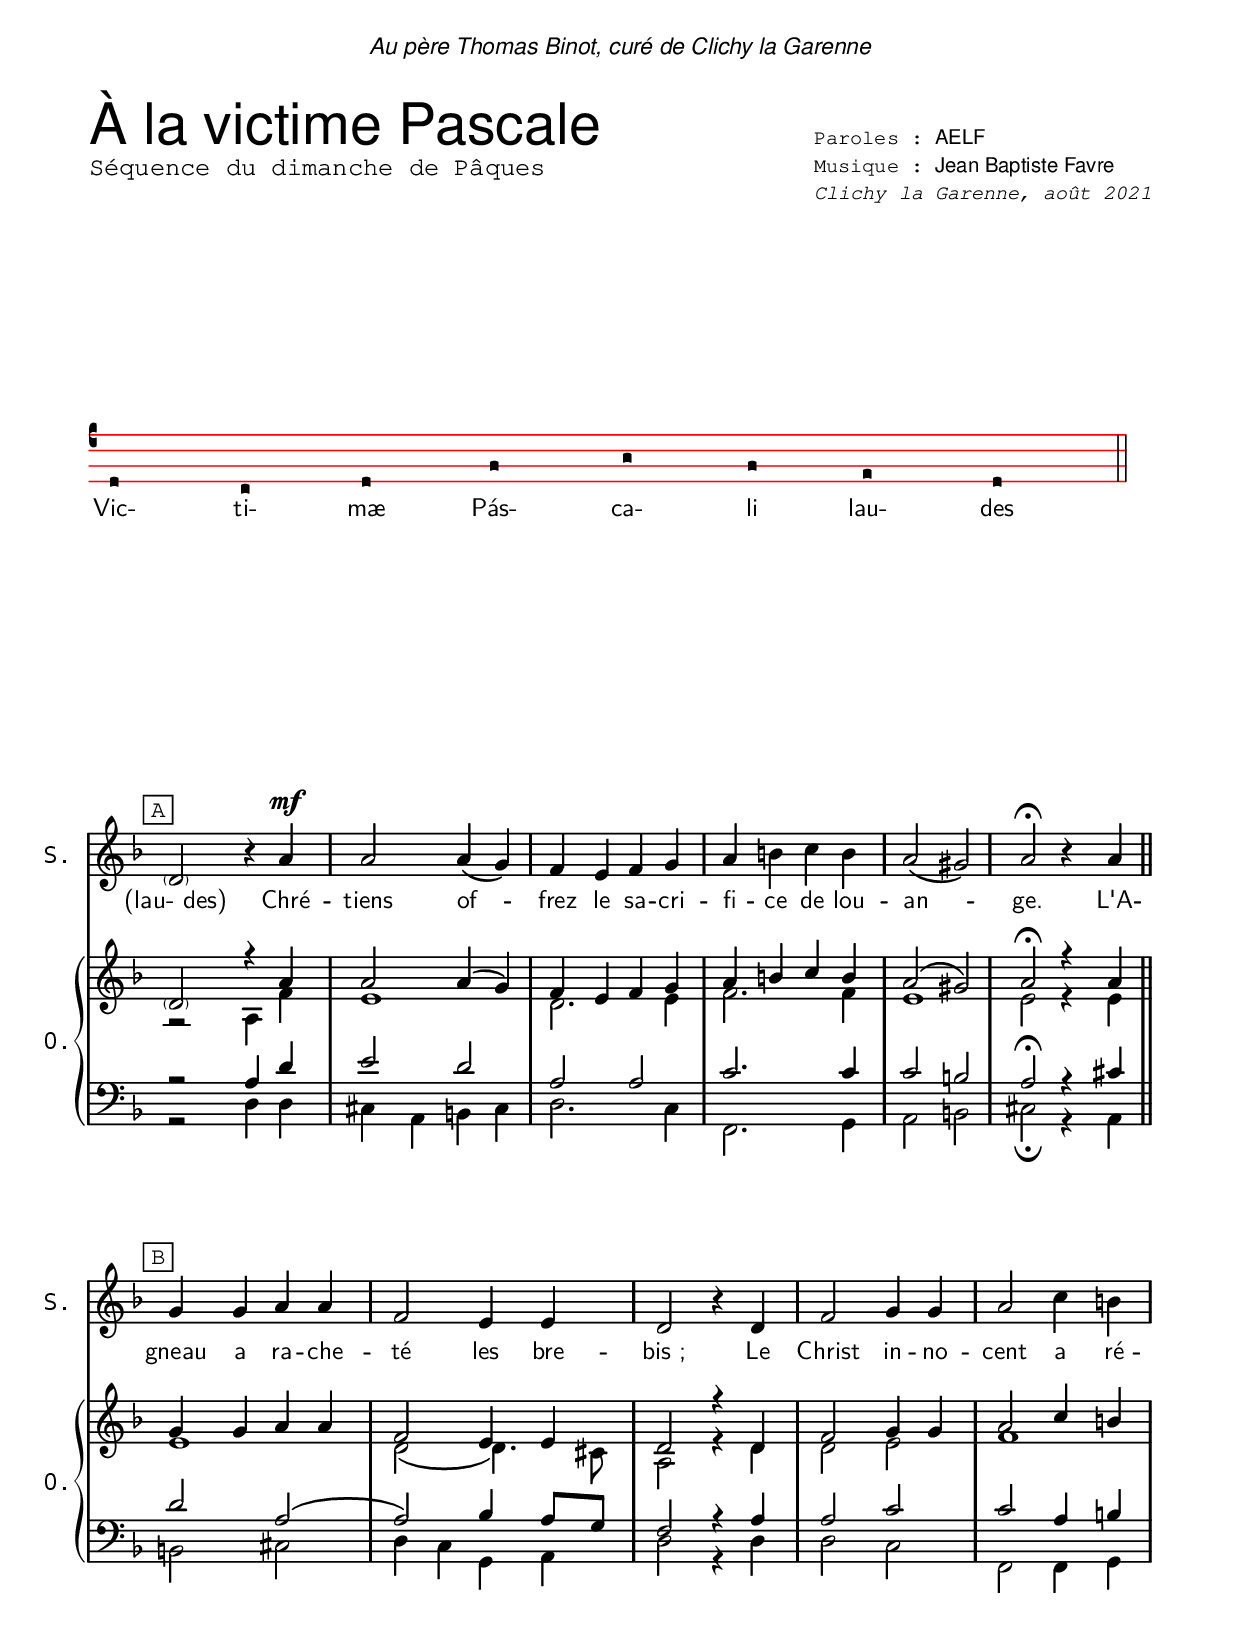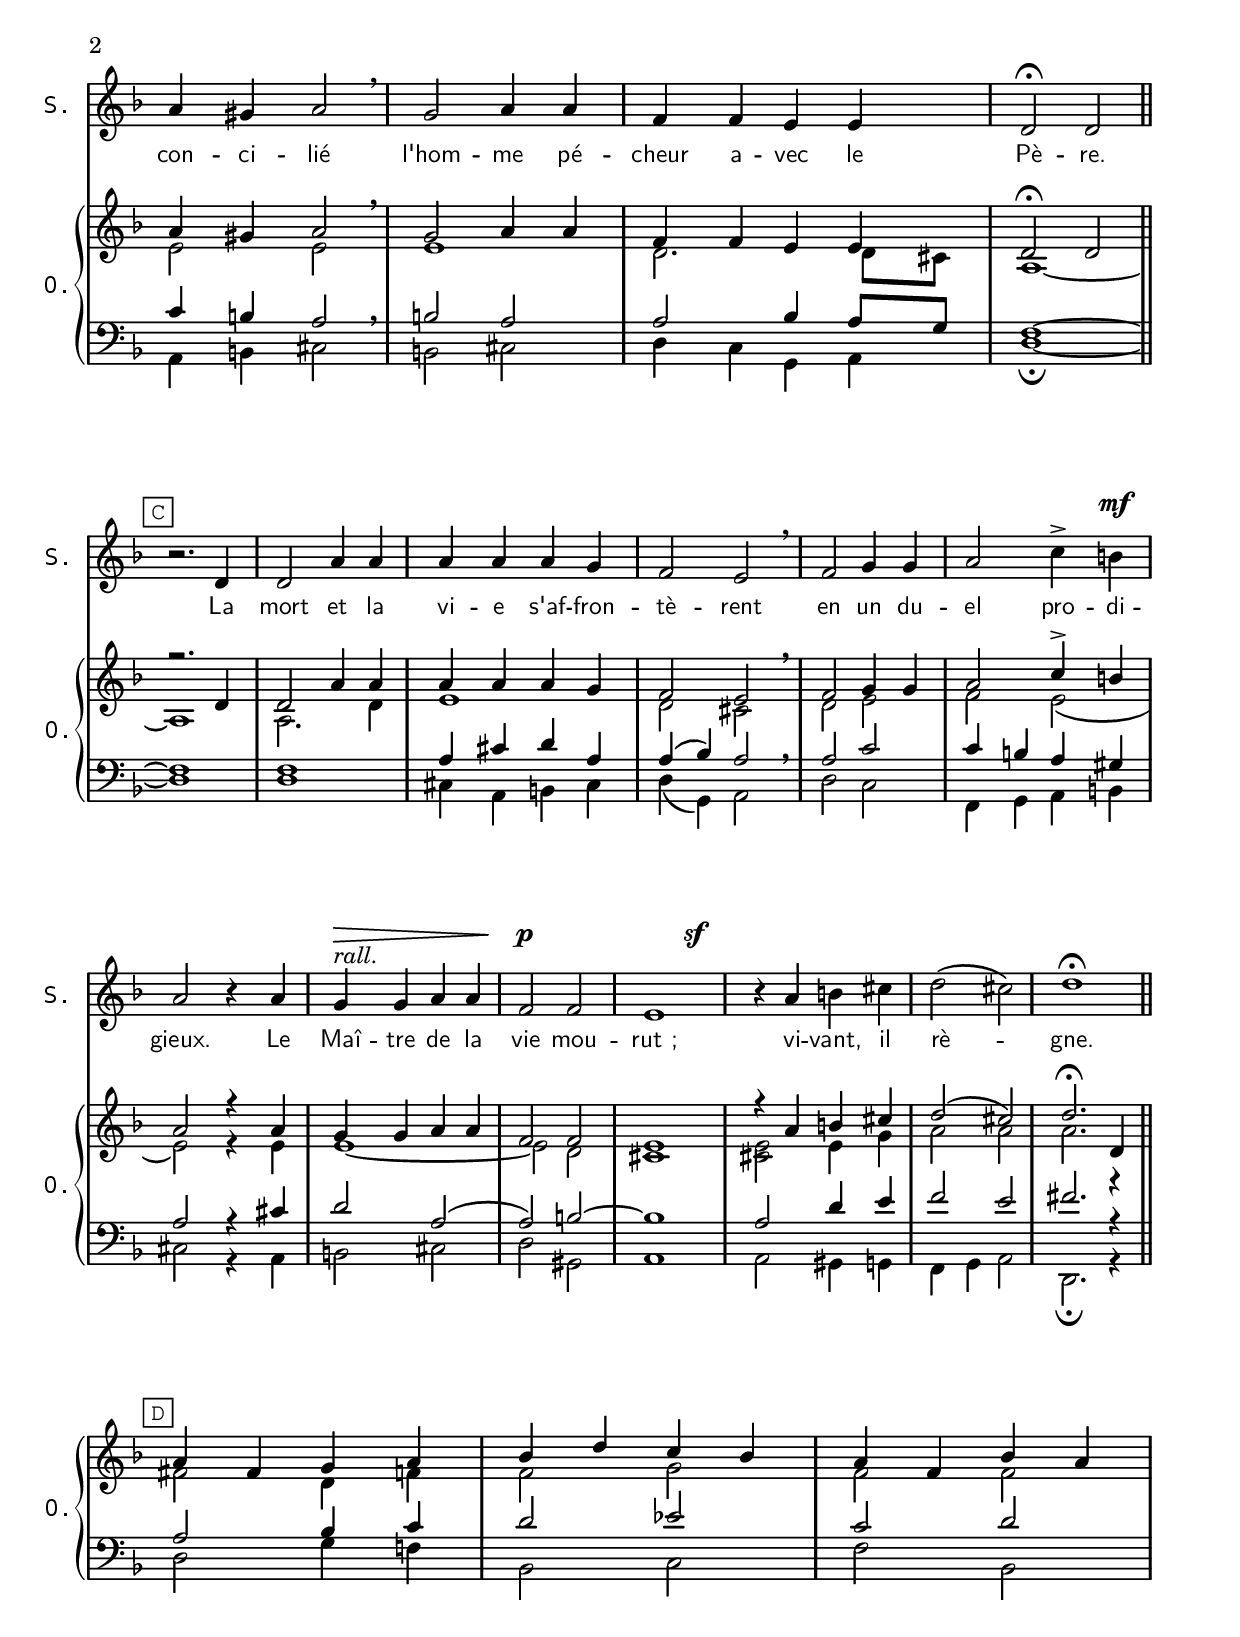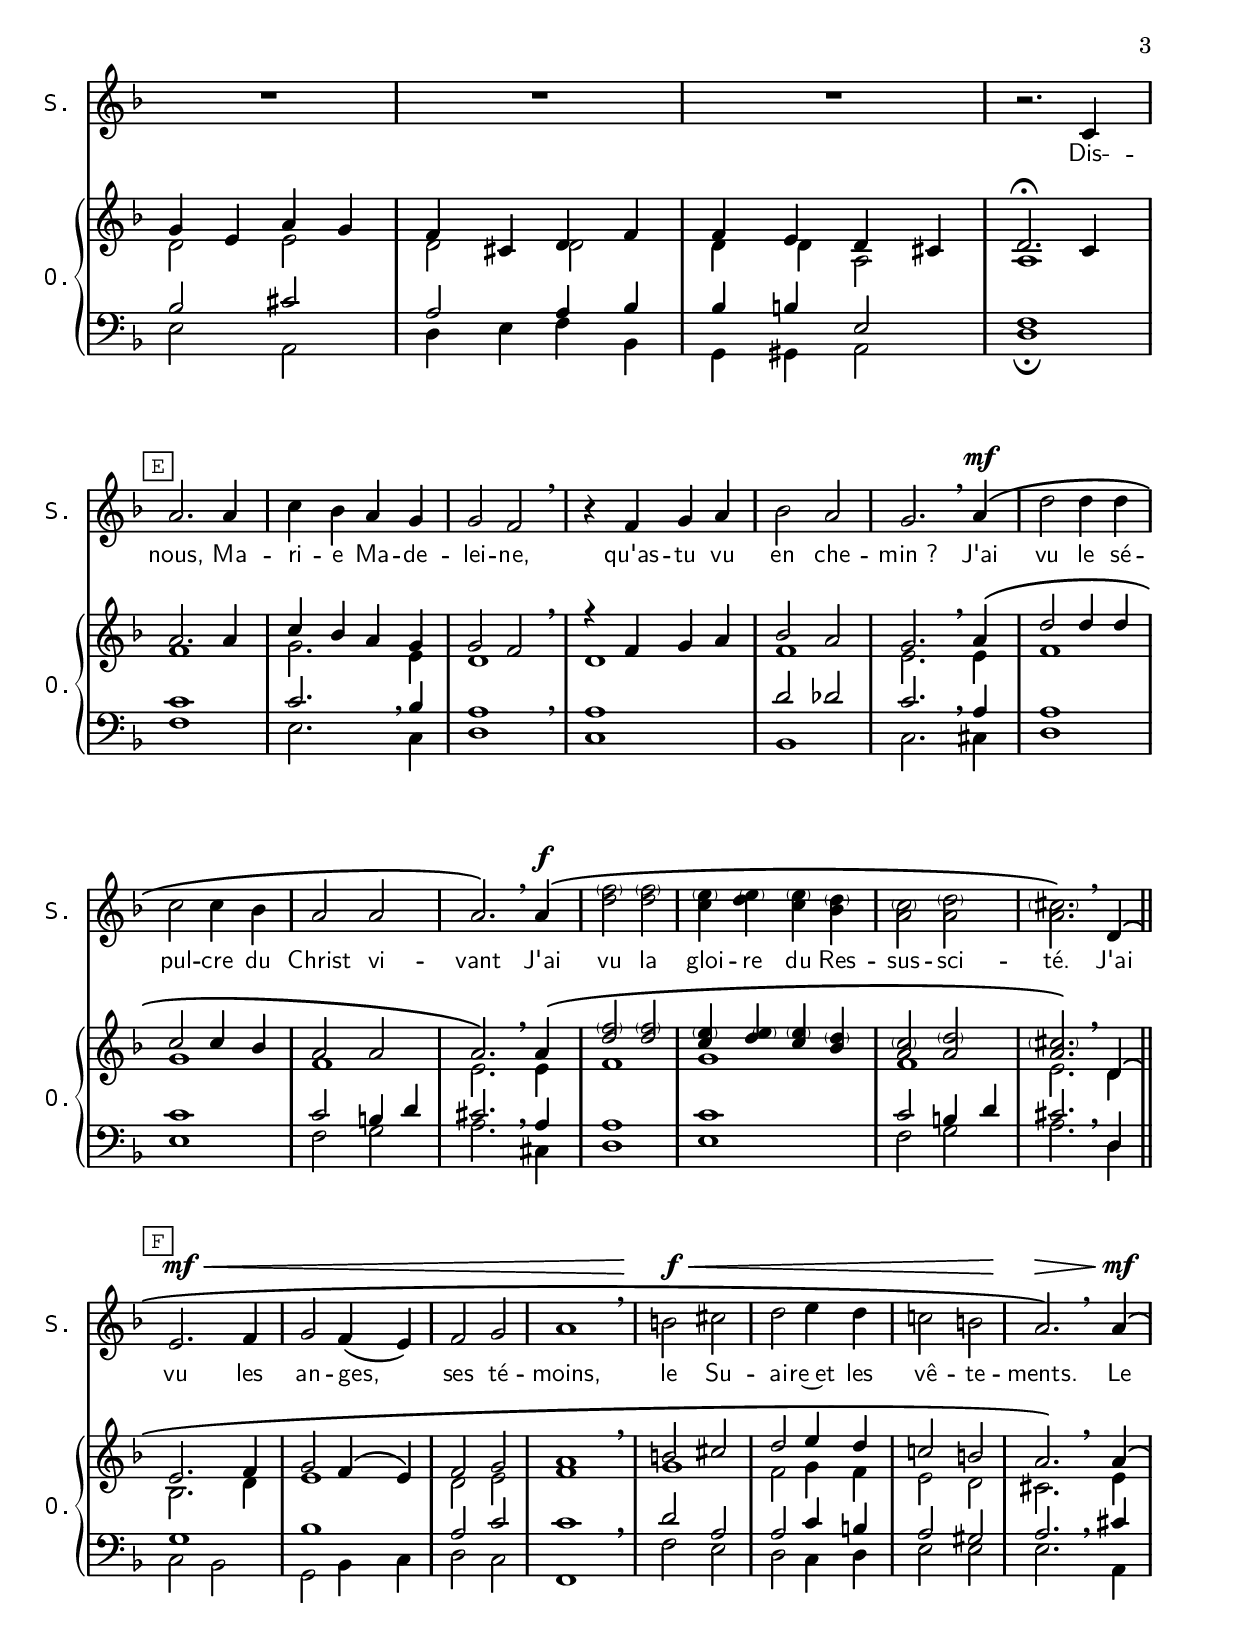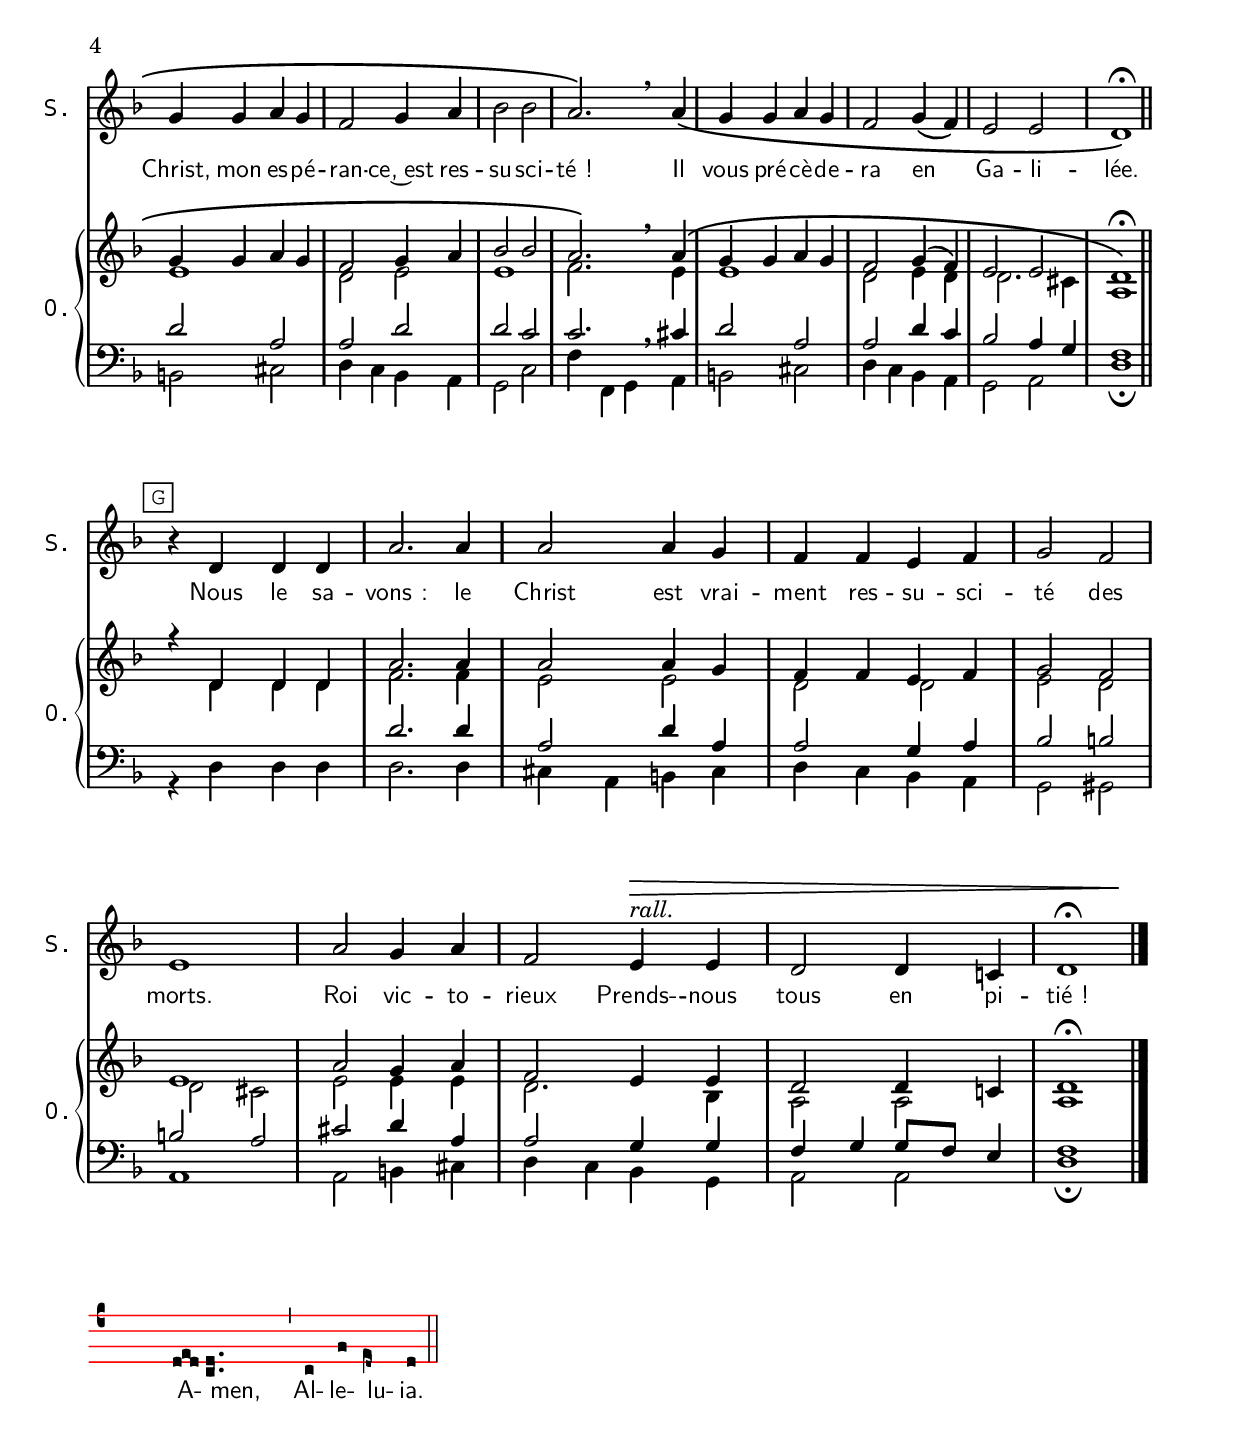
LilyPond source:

\version "2.22.0"
\language "english"
\include "gregorian.ly"
\include "../libs/commonFunctions.ily"

headers = \header {
  title = "À la victime Pascale"
  subtitle = "Séquence du dimanche de Pâques"
  composer = "Jean Baptiste Favre"
  poet = "AELF"
  subsubtitle = "Clichy la Garenne, août 2021"
  dedication = "Au père Thomas Binot, curé de Clichy la Garenne"
  }

cantusSolistMusic = {
  \set Score.tempoHideNote = ##t
  \tempo 2=55
  \clef "vaticana-do3"
  d c d f g f e d \finalis
  }
cantusMidiMusic = {
  \set Score.tempoHideNote = ##t
  \tempo 2=55
  \clef treble
  \key f \major \time 2/2
  \relative c'{r4 d c d f g f e }
  }
amenSolistMusic = {
  \set Score.tempoHideNote = ##t
  \tempo 2=55
  \clef "vaticana-do3"
  \[ d\melisma e d\melismaEnd \] \[ \augmentum c\melisma \pes \augmentum d\melismaEnd \] \divisioMinima c f \[ e\melisma \flexa \deminutum d\melismaEnd \] d \finalis
  }
amenMidiMusic = {
  \set Score.tempoHideNote = ##t
  \tempo 2=55
  \clef treble
  \key f \major \time 2/2
  \relative c'{r4 d4 e d c2 d c4 f e d d1\fermata}
  }

%%%%%%%%%%%%%%%%%%%%%%%%%%
%%%%%     Répons     %%%%%
%%%%%%%%%%%%%%%%%%%%%%%%%%
solisteDynamics = {
  \set Score.tempoHideNote = ##t
  \tempo 2=55
  \key f \major \time 2/2
  s1*2 \break
  \markCustom "A"
  s2. s4\mf s1*5  \bar "||" \break % Chrétiens offrez…
  \markCustom "B"
  s1*6
  s4 s2. s1*2  \bar "||" \break % L'Agneau…
  \markCustom "C"
  s1*5 s2. s4\mf s1 s4-\markup{\italic rall.}\> s2. s2\!\p s2 s4 s4\sf s2 s1*3 \bar "||" \break % La mort et la vie…
  \markCustom "D"
             s1*3 \break s1*4 \break
  \markCustom "E"
  s1*5 s2. s4\mf s1*3 s2. s4\f s1*4 \bar "||" \break % Dis-nous Marie Madeleine…
  \markCustom "F"
  s4\mf\< s2. s1*3 s4\!\f\< s2. s1*2 s4\!\> s2\! s4\mf \break s1*8 \bar "||" \break % J'ai vu les anges
  \markCustom "G"
  s1*7 s2 s2-\markup{\italic rall.}\> s1 s2. s4\! \bar "|." \break % Nous le savons
  }

sopranosMusicA = \relative c'' {
  R1 R1 \parenthesize d,2 r4 a'4 a2 a4 (g) f4 e f g a b c b a2 (gs) a2\fermata r4 % Chrétiens offrez…
}
sopranosMusicB = \relative c'' {
  a4 g g a a f2 e4 e d2 r4 % L'Agneau…
  d4 f2 g4 g a2 c4 b a4 gs a2 \breathe
  g2 %{ apaisé %} a4 a f f e e d2\fermata d2
}
sopranosMusicC = \relative c' {
  r2. d4 d2 a'4 a a4 a a4 g f2 e2 \breathe % La mort et la vie…
  f2 g4 g a2 c4-> b a2 r4
  a4 g g a a f2 f e1
  r4 %{ éclatant %} a4 b cs d2 (cs) %d1\fermata
}
sopranosMusicD = \relative c'{
  d'2.\fermata d,4 a' fs g a bf d c bf a f bf a g e a g f cs d f f e d cs d2.\fermata
}
sopranosMusicE = \relative c' {
  %{ un peu plus allant %} c4 a'2. a4 c bf a g g2 f2 \breathe % Dis-nous Marie Madeleine…
  r4 f4 g a bf2 a g2. \breathe
  %{ Si possible, voix de femme %} a4\( d2 d4 d c2 c4 bf a2 a a2.\) \breathe
  a4\( %{ Si possible, on prendra les notes supérieures entre parenthèse %} <d \parenthesize f>2 <d \parenthesize f> <c \parenthesize e>4 <d \parenthesize e> <c \parenthesize e> <bf \parenthesize d> <a \parenthesize c>2 <a \parenthesize d> <a \parenthesize cs>2.\) \breathe
}
sopranosMusicF = \relative c' {
  d4\( e2. f4 g2 f4 (e) f2 g a1 \breathe % J'ai vu les Anges
  b2 cs d e4 d c!2 b a2.\) \breathe
  %{ intérieur et tendre %} a4\( g g a4 g f2 g4 a bf2 bf a2.\) \breathe
  a4\( g g a g f2 g4 (f) e2 e d1\)\fermata
}
sopranosMusicG = \relative c' {
  %{ sûr et confiant %} r4 d d4 d a'2. a4 a2 a4 g4 f f e f g2 f e1 % Nous le savons
  a2 g4 a f2
  %{ implorant %} e4 e d2 d4 c! d1\fermata
  }

altosMusicA = \relative c' {
  R1 R1 r2 a4 f'4 e1 d2. e4 f2. f4 e1 e2 r4 % Chrétiens offrez…
}
altosMusicB = \relative c' {
  e4 e1 d2 (d4.) cs8 a2 r4 % L'Agneau…
  d4 d2 e2 f1 e2 e2 \breathe
  e1 d2. d8 cs a1~
}
altosMusicC = \relative c' {
  a1 a2. d4 e1 d2 cs2 \breathe % La mort et la vie…
  d2 e f e2 (e) r4
  e4 e1~e2 d cs1
  <cs e>2  e4 g a2 a2 %a1
}
altosMusicD = \relative c'{
  a'2. r4 fs2 d4 f f2 g f f d e d d d4 d a2 a1
}
altosMusicE = \relative c' {
  f1 g2. e4 d1 \breathe % Dis-nous Marie Madeleine…
  d1 f1 e2. \breathe
  e4 f1 g1 f1 e2. \breathe
  e4 f1 g1 f1 e2. \breathe
}
altosMusicF = \relative c' {
  d4 bf2. d4 e1 d2 e f1 \breathe % J'ai vu les anges
  g1 f2 g4 f e2 d cs2. \breathe
  e4 e1 d2 e2 e1 f2. \breathe
  e4 e1 d2 e4 d d2. cs4 a1
}
altosMusicG = \relative c' {
  s4 d4 d d f2. f4 e2 e d d e d d cs2 % Nous le savons
  e2 e4 e d2. bf4 a2 a a1
  }

tenorsMusicA =  \relative c' {
  R1 R1 r2 a4 d4 e2 d2 a2 a2 c2. c4 c2 b a2 \fermata r4 % Chrétiens offrez…
}
tenorsMusicB =  \relative c' {
  cs4 d2 a2 (a2) bf4 a8 g f2 r4 % L'Agneau…
  a4 a2 c2 c2 a4 b c4 b a2 \breathe
  b2 a a2 bf4 a8 g f1~
}
tenorsMusicC =  \relative c {
  f1 f1 a4 cs d a a4 (bf) a2 \breathe % La mort et la vie…
  a2 c c4 b a gs a2 r4 cs d2 a (a2) b~b1
  a2 d4 e f2 e %f1
}
tenorsMusicD = \relative c'{
  fs2. r4 a,2 bf4 c d2 ef c d bf cs a a4 bf bf b e,2 f1
}
tenorsMusicE =  \relative c {
  c'1 c2. \breathe  % Dis-nous Marie Madeleine…
  bf4 a1 a d2 df c2. \breathe
  a4 a1 c c2 b4 d cs2. \breathe
  a4 a1 c c2 b4 d cs2. \breathe
}
tenorsMusicF =  \relative c' {
  d,4 g1 bf a2 c c1 \breathe % J'ai vu les anges
  d2 a a c4 b a2 gs a2. \breathe
  cs4 d2 a2 a2 d2 d2 c2 c2. \breathe
  cs4  d2 a a d4 c bf2 a4 g f1
}
tenorsMusicG =  \relative c' {
  s1 d2. d4 a2 d4 a a2 g4 a bf2 b b a2 % Nous le savons
  cs2 d4 a a2 g4 g f g g8 f e4 f1
  }

bassesMusicA =  \relative c {
  R1 R1 r2 d4 d4 cs a b cs d2. c4 f,2. g4 a2 b cs2 \fermata r4 % Chrétiens offrez…
}
bassesMusicB =  \relative c {
  a4 b2 cs2 d4 c g a d2 r4 % L'Agneau…
  d4 d2 c f, f4 g a4 b cs2 \breathe
  b2 cs d4 c g a d1~\fermata
}
bassesMusicC =  \relative c {
  d1 d1 cs4 a b cs d4 (g,) a2 \breathe % La mort et la vie…
  d2 c f,4 g a b cs2 r4
  a4 b2 cs d2 gs, a1
  %a2 b4 cs d2 g,4 a d1 \fermata
  a2 gs4 g f g a2 %d,1 \fermata
}
bassesMusicD = \relative c{
  d,2.\fermata r4 d'2 g4 f! bf,2 c f bf, e a, d4 e f4 bf, g gs a2 d1\fermata
}
bassesMusicE =  \relative c {
  f1 e2. c4 d1 \breathe % Dis-nous Marie Madeleine…
  c bf1 c2. \breathe
  cs4 d1 e f2 g a2. \breathe
  cs,4 d1 e f2 g a2. \breathe
}
bassesMusicF =  \relative c {
  d4 c2 bf g bf4 c d2 c f,1 \breathe % J'ai vu les anges
  f'2 e d c4 d e2 e e2. \breathe
  a,4 b2 cs d4 c bf a g2 c f4 f, g \breathe
  a4 b2 cs d4 c bf a g2 a d1 \fermata
}
bassesMusicG =  \relative c {
  r4 d4 d d d2. d4 cs a b cs d c bf a g2 gs a1 % Nous le savons
  a2 b4 cs d4 c bf g a2 a d1 \fermata
  }
Lyrics = \lyricmode {
  "(lau- des)"
  Chré -- tiens of -- frez le sa -- cri -- fi -- ce de lou -- an -- ge.

  L'A -- gneau a ra -- che -- té les bre -- bis&nbsp;;
  Le Christ in -- no -- cent a ré -- con -- ci -- lié
  l'hom -- me pé -- cheur a -- vec le Pè -- re.

  La mort et la vi -- e s'af -- fron -- tè -- rent
  en un du -- el pro -- di -- gieux.
  Le Maî -- tre de la vie mou -- rut&nbsp;; vi -- vant, il rè -- gne.

  Dis- -- nous, Ma -- ri -- e Ma -- de -- lei -- ne,
  qu'as -- tu vu en che -- min&nbsp;?
  J'ai vu le sé -- pul -- cre du Christ vi -- vant
  J'ai vu la gloi -- re du Res -- sus -- sci -- té.

  J'ai vu les an -- ges, ses té -- moins,
  le Su -- ai -- re~et les vê -- te -- ments.
  Le Christ, mon es -- pé -- ran -- ce,~est res -- su -- sci -- té&nbsp;!
  Il vous pré -- cè -- de -- ra en Ga -- li -- lée.

  Nous le sa -- vons&nbsp;: le Christ
  est vrai -- ment res -- su -- sci -- té des morts.

  Roi vic -- to -- rieux
  Prends- -- nous tous en pi -- tié&nbsp;!
  }

%%%%%%%%%%%%%%%%%%%%%%%%%%%%%%%%%%%%%%%%%%%%
%%%%%          DRAW PARTITION          %%%%%
%%%%%%%%%%%%%%%%%%%%%%%%%%%%%%%%%%%%%%%%%%%%
scoreHeaders = \headers
scorePaper = \paper {
    left-margin = 1.5\cm
    right-margin = 1.5\cm
    top-margin = 1.5\cm
    bottom-margin = 1.5\cm
    two-sided = ##f
    oddFooterMarkup = {}
    #(include-special-characters)

    markup-system-spacing = #'((basic-distance . 40)
      (minimum-distance . 40)
       (padding . 8)
       (stretchability . 5))
    %{system-system-spacing = #'((basic-distance . 12)
       (minimum-distance . 5)
       (padding . 1)
       (stretchability . 5))
    %}
    scoreTitleMarkup = \markup {
      \column {
        \fill-line { \italic \sans \fromproperty #'header:dedication }
        \vspace #1
        \columns {
          \fill-line {
            \column {
              \line {
                \left-column {
                  \fontsize #8 \sans \fromproperty #'header:title
                  \fontsize #1 \typewriter \fromproperty #'header:subtitle
                }
              }
            }
            \column {
              \line {
                \fontsize #-1
                \left-column {
                  \line { \concat { \typewriter "Paroles&nbsp;:&nbsp;" \sans \fromproperty #'header:poet \bold " " } }
                  \line { \concat { \typewriter "Musique&nbsp;:&nbsp;" \sans \fromproperty #'header:composer \bold " " } }
                  \typewriter \italic \fromproperty #'header:subsubtitle
                }
              }
            }
          }
        }
      }
    }
  }
AllScoreLayout = \layout {
      ragged-last = ##t
      \override LyricText #'font-name = #"Latin Modern Sans"
      \override Score.RehearsalMark.font-family = #'typewriter
      \context {
          \Staff
          \RemoveEmptyStaves
          \override InstrumentName #'font-name = #"Monospace Regular"
      }
      \context {
          \PianoStaff
          \RemoveEmptyStaves
          \override InstrumentName #'font-name = #"Monospace Regular"
      }
      \context {
          \ChoirStaff
          \RemoveEmptyStaves
          \override InstrumentName #'font-name = #"Monospace Regular"
      }
  }
%%%%%%%%%%%%%%%%%%%%%%%%%%%%%%%%%%%%%%%%%%%%%%%%%%%%%%%%%%%%%%%%%%%
%%%%%%%%%%%%%%%%%%%          Antienne          %%%%%%%%%%%%%%%%%%%%
%%%%%%%%%%%%%%%%%%%%%%%%%%%%%%%%%%%%%%%%%%%%%%%%%%%%%%%%%%%%%%%%%%%
%#(set-global-staff-size 18)
  \scorePaper
% PDF output
  \score {
    {
      <<
        \new VaticanaVoice = "cantus"{
          \magnifyStaff #(magstep 3.5)
          \cantusSolistMusic
          \break
        }
        \new Lyrics \lyricsto "cantus" {
          Vic- ti- mæ Pás- ca- li lau- des
        }
      >>
      <<
        \new ChoirStaff = "solistStaff" \with {
          instrumentName = "Soliste"
          shortInstrumentName = "S."
          %{\override VerticalAxisGroup.staff-staff-spacing.basic-distance =
            #'(('basic-distance  . 5)
               (minimum-distance . 3)
               (padding . 1)
               (stretchability . 0))
          %}
        }
        <<
          \new Dynamics = "solistDynamics" { \solisteDynamics }
          \new Voice = "soliste" { \key f \major \time 2/2 \oneVoice \sopranosMusicA \sopranosMusicB \sopranosMusicC \relative c''{d1\fermata R1*6 r2.} \sopranosMusicE \sopranosMusicF \sopranosMusicG}
          \new Lyrics \lyricsto "soliste" { \Lyrics }
        >>
        \new PianoStaff = "PianoStaff" \with {
          %{\override VerticalAxisGroup.staff-staff-spacing.basic-distance =
            #'(('basic-distance  . 5)
               (minimum-distance . 3)
               (padding . 1)
               (stretchability . 0))
          %}
          instrumentName = "Orgue"
          shortInstrumentName = "O."
        }
        <<
          \new Staff = "highStaff"
          <<
            \clef "treble"
            \new Voice = "soprano" { \key f \major \time 2/2 \voiceOne \sopranosMusicA \sopranosMusicB \sopranosMusicC \sopranosMusicD \sopranosMusicE \sopranosMusicF \sopranosMusicG}
            \new Voice = "alto" { \key f \major \time 2/2 \voiceTwo \altosMusicA \altosMusicB \altosMusicC \altosMusicD \altosMusicE \altosMusicF \altosMusicG}
          >>
          \new Staff  = "lowStaff"
          <<
            \clef "bass"
            \new Voice = "tenor" { \key f \major \time 2/2 \voiceThree \tenorsMusicA \tenorsMusicB \tenorsMusicC \tenorsMusicD \tenorsMusicE \tenorsMusicF \tenorsMusicG}
            \new Voice = "bass" { \key f \major \time 2/2 \voiceFour \bassesMusicA  \bassesMusicB \bassesMusicC \bassesMusicD \bassesMusicE \bassesMusicF \bassesMusicG}
          >>
        >>
      >>
      <<
        \new VaticanaVoice = "cantus" {
          \magnifyStaff #(magstep 3.5)
          \amenSolistMusic
        }
        \new Lyrics \lyricsto "cantus" {
          A- men, Al- le- lu- ia.
        }
      >>
    }
    \AllScoreLayout
    \scoreHeaders
  }

% MIDI output
  \score {
    {
      <<
        \new Staff  \with {
           %midiInstrument = "piccolo" % Pipe Organ
           %midiInstrument = "flute"   % Grand plein jeu
           midiInstrument = "recorder"   % Principaux 8 4
         }
         <<
          \new Voice = "cantus"{
            \cantusMidiMusic
            \break
          }
        >>
        \new ChoirStaff = "solistStaff" \with {
          %midiInstrument = "piccolo" % Pipe Organ
          midiInstrument = "flute"   % Grand plein jeu
          %midiInstrument = "recorder"   % Principaux 8 4
        }
        <<
          \new Dynamics = "solistDynamics" { \solisteDynamics }
          \new Voice = "soliste" { \key f \major \time 2/2 \oneVoice \sopranosMusicA \sopranosMusicB \sopranosMusicC \relative c''{d1\fermata R1*6 r2.} \sopranosMusicE \sopranosMusicF \sopranosMusicG}
        >>
        \new PianoStaff = "PianoStaff"
        <<
          \new Staff = "highStaff" \with {
            %midiInstrument = "piccolo" % Pipe Organ
            %midiInstrument = "flute"   % Grand plein jeu
            midiInstrument = "recorder"   % Principaux 8 4
          }
          <<
            \clef "treble"
            \new Voice = "soprano" { \key f \major \time 2/2 \voiceOne \sopranosMusicA \sopranosMusicB \sopranosMusicC \sopranosMusicD \sopranosMusicE \sopranosMusicF \sopranosMusicG}
            \new Voice = "alto" { \key f \major \time 2/2 \voiceTwo \altosMusicA \altosMusicB \altosMusicC \altosMusicD \altosMusicE \altosMusicF \altosMusicG}
          >>
          \new Staff  = "lowStaff" \with {
            %midiInstrument = "piccolo" % Pipe Organ
            %midiInstrument = "flute"   % Grand plein jeu
            midiInstrument = "recorder"   % Principaux 8 4
          }

          <<
            \clef "bass"
            \new Voice = "tenor" { \key f \major \time 2/2 \voiceThree \tenorsMusicA \tenorsMusicB \tenorsMusicC \tenorsMusicD \tenorsMusicE \tenorsMusicF \tenorsMusicG}
            \new Voice = "bass" { \key f \major \time 2/2 \voiceFour \bassesMusicA  \bassesMusicB \bassesMusicC \bassesMusicD \bassesMusicE \bassesMusicF \bassesMusicG}
          >>
        >>
      >>
      \new Staff  \with {
         %midiInstrument = "piccolo" % Pipe Organ
         %midiInstrument = "flute"   % Grand plein jeu
         midiInstrument = "recorder"   % Principaux 8 4
       }
       <<
        \new Voice = "cantus"{
          \amenMidiMusic
        }
      >>
    }
    \midi{
      \context {
        \Score
        midiChannelMapping = #'staff
      }
    }
    \scoreHeaders
  }
